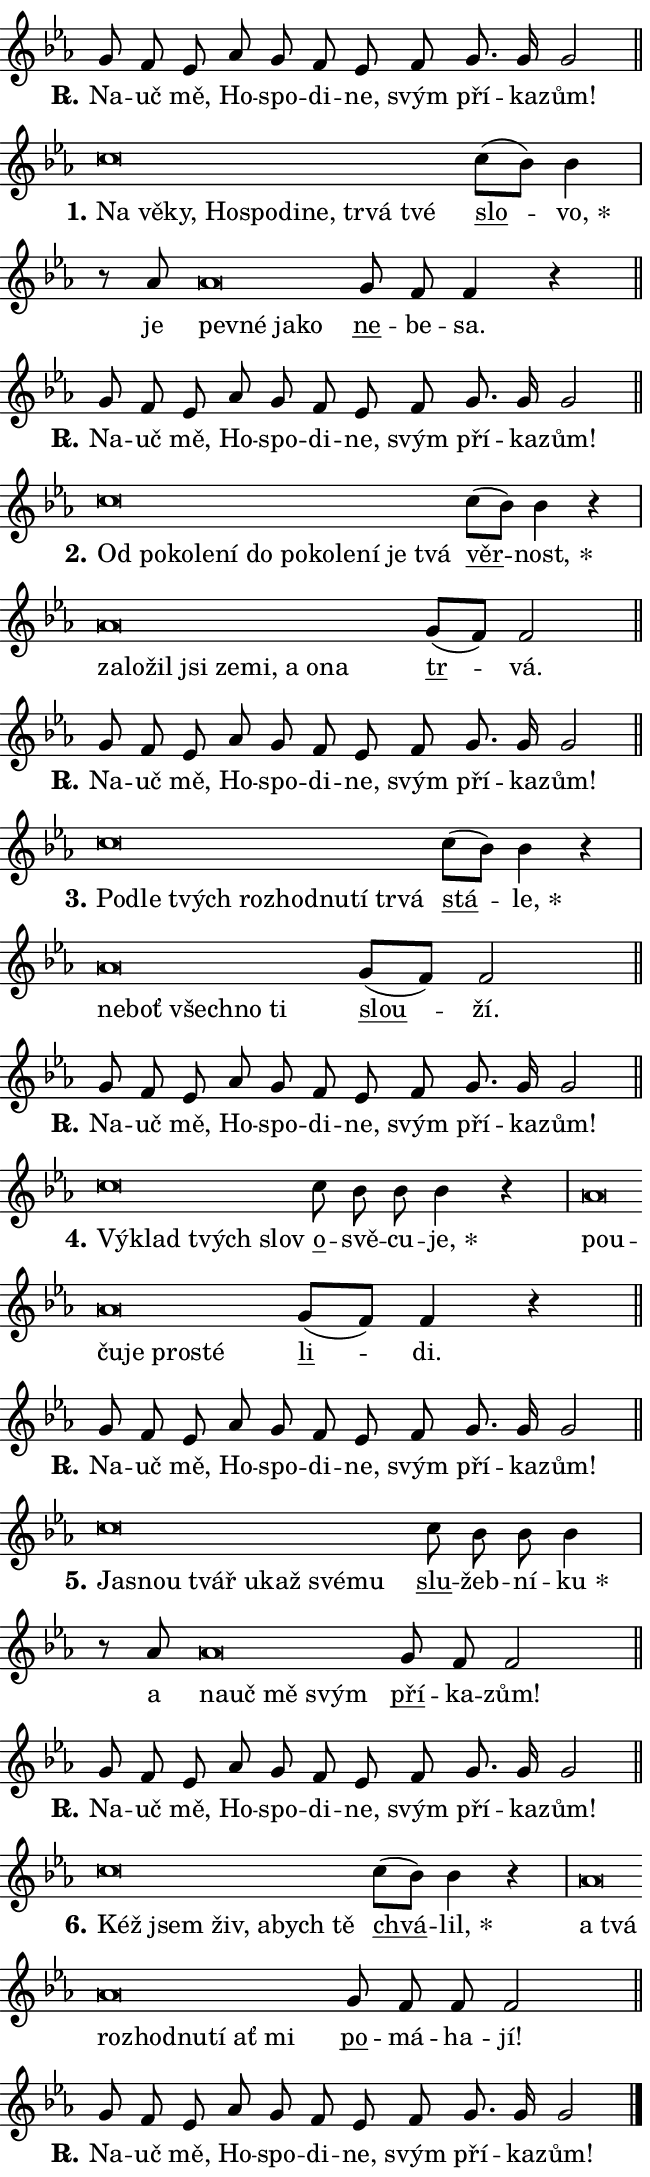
\version "2.24.0"
\header { tagline = "" }
\paper {
  indent = 0\cm
  top-margin = 0\cm
  right-margin = 0.13\cm % to fit lyric hyphens
  bottom-margin = 0\cm
  left-margin = 0\cm
  paper-width = 11\cm
  page-breaking = #ly:one-page-breaking
  system-system-spacing.basic-distance = #11
  score-system-spacing.basic-distance = #11
  ragged-last = ##f
}


%% Author: Thomas Morley
%% https://lists.gnu.org/archive/html/lilypond-user/2020-05/msg00002.html
#(define (line-position grob)
"Returns position of @var[grob} in current system:
   @code{'start}, if at first time-step
   @code{'end}, if at last time-step
   @code{'middle} otherwise
"
  (let* ((col (ly:item-get-column grob))
         (ln (ly:grob-object col 'left-neighbor))
         (rn (ly:grob-object col 'right-neighbor))
         (col-to-check-left (if (ly:grob? ln) ln col))
         (col-to-check-right (if (ly:grob? rn) rn col))
         (break-dir-left
           (and
             (ly:grob-property col-to-check-left 'non-musical #f)
             (ly:item-break-dir col-to-check-left)))
         (break-dir-right
           (and
             (ly:grob-property col-to-check-right 'non-musical #f)
             (ly:item-break-dir col-to-check-right))))
        (cond ((eqv? 1 break-dir-left) 'start)
              ((eqv? -1 break-dir-right) 'end)
              (else 'middle))))

#(define (tranparent-at-line-position vctor)
  (lambda (grob)
  "Relying on @code{line-position} select the relevant enry from @var{vctor}.
Used to determine transparency,"
    (case (line-position grob)
      ((end) (not (vector-ref vctor 0)))
      ((middle) (not (vector-ref vctor 1)))
      ((start) (not (vector-ref vctor 2))))))

noteHeadBreakVisibility =
#(define-music-function (break-visibility)(vector?)
"Makes @code{NoteHead}s transparent relying on @var{break-visibility}"
#{
  \override NoteHead.transparent =
    #(tranparent-at-line-position break-visibility)
#})

#(define delete-ledgers-for-transparent-note-heads
  (lambda (grob)
    "Reads whether a @code{NoteHead} is transparent.
If so this @code{NoteHead} is removed from @code{'note-heads} from
@var{grob}, which is supposed to be @code{LedgerLineSpanner}.
As a result ledgers are not printed for this @code{NoteHead}"
    (let* ((nhds-array (ly:grob-object grob 'note-heads))
           (nhds-list
             (if (ly:grob-array? nhds-array)
                 (ly:grob-array->list nhds-array)
                 '()))
           ;; Relies on the transparent-property being done before
           ;; Staff.LedgerLineSpanner.after-line-breaking is executed.
           ;; This is fragile ...
           (to-keep
             (remove
               (lambda (nhd)
                 (ly:grob-property nhd 'transparent #f))
               nhds-list)))
      ;; TODO find a better method to iterate over grob-arrays, similiar
      ;; to filter/remove etc for lists
      ;; For now rebuilt from scratch
      (set! (ly:grob-object grob 'note-heads)  '())
      (for-each
        (lambda (nhd)
          (ly:pointer-group-interface::add-grob grob 'note-heads nhd))
        to-keep))))

squashNotes = {
  \override NoteHead.X-extent = #'(-0.2 . 0.2)
  \override NoteHead.Y-extent = #'(-0.75 . 0)
  \override NoteHead.stencil =
    #(lambda (grob)
       (let ((pos (ly:grob-property grob 'staff-position)))
         (begin
           (if (< pos -7) (display "ERROR: Lower brevis then expected\n") (display ""))
           (if (<= pos -6) ly:text-interface::print ly:note-head::print))))
}
unSquashNotes = {
  \revert NoteHead.X-extent
  \revert NoteHead.Y-extent
  \revert NoteHead.stencil
}

hideNotes = \noteHeadBreakVisibility #begin-of-line-visible
unHideNotes = \noteHeadBreakVisibility #all-visible

% work-around for resetting accidentals
% https://lilypond.org/doc/v2.23/Documentation/notation/displaying-rhythms#unmetered-music
cadenzaMeasure = {
  \cadenzaOff
  \partial 1024 s1024
  \cadenzaOn
}

#(define-markup-command (accent layout props text) (markup?)
  "Underline accented syllable"
  (interpret-markup layout props
    #{\markup \override #'(offset . 4.3) \underline { #text }#}))

responsum = \markup \concat {
  "R" \hspace #-1.05 \path #0.1 #'((moveto 0 0.07) (lineto 0.9 0.8)) \hspace #0.05 "."
}

spaceSize = #0.6828661417322834 % exact space size for TeX Gyre Schola

\layout {
  \context {
    \Staff
    \remove "Time_signature_engraver"
    \override LedgerLineSpanner.after-line-breaking = #delete-ledgers-for-transparent-note-heads
  }
  \context {
    \Lyrics {
      \override LyricSpace.minimum-distance = \spaceSize
      \override LyricText.font-name = #"TeX Gyre Schola"
      \override LyricText.font-size = 1
      \override StanzaNumber.font-name = #"TeX Gyre Schola Bold"
      \override StanzaNumber.font-size = 1
    }
  }
  \context {
    \Score 
    \override NoteHead.text =
      #(lambda (grob) 
        (let ((pos (ly:grob-property grob 'staff-position)))
          #{\markup {
            \combine
              \halign #-0.55 \raise #(if (= pos -6) 0 0.5) \override #'(thickness . 2) \draw-line #'(3.2 . 0)
              \musicglyph "noteheads.sM1"
          }#}))
  }
}

% magnetic-lyrics.ily
%
%   written by
%     Jean Abou Samra <jean@abou-samra.fr>
%     Werner Lemberg <wl@gnu.org>
%
%   adapted by
%     Jiri Hon <jiri.hon@gmail.com>
%
% Version 2022-Apr-15

% https://www.mail-archive.com/lilypond-user@gnu.org/msg149350.html

#(define (Left_hyphen_pointer_engraver context)
   "Collect syllable-hyphen-syllable occurrences in lyrics and store
them in properties.  This engraver only looks to the left.  For
example, if the lyrics input is @code{foo -- bar}, it does the
following.

@itemize @bullet
@item
Set the @code{text} property of the @code{LyricHyphen} grob between
@q{foo} and @q{bar} to @code{foo}.

@item
Set the @code{left-hyphen} property of the @code{LyricText} grob with
text @q{foo} to the @code{LyricHyphen} grob between @q{foo} and
@q{bar}.
@end itemize

Use this auxiliary engraver in combination with the
@code{lyric-@/text::@/apply-@/magnetic-@/offset!} hook."
   (let ((hyphen #f)
         (text #f))
     (make-engraver
      (acknowledgers
       ((lyric-syllable-interface engraver grob source-engraver)
        (set! text grob)))
      (end-acknowledgers
       ((lyric-hyphen-interface engraver grob source-engraver)
        ;(when (not (grob::has-interface grob 'lyric-space-interface))
          (set! hyphen grob)));)
      ((stop-translation-timestep engraver)
       (when (and text hyphen)
         (ly:grob-set-object! text 'left-hyphen hyphen))
       (set! text #f)
       (set! hyphen #f)))))

#(define (lyric-text::apply-magnetic-offset! grob)
   "If the space between two syllables is less than the value in
property @code{LyricText@/.details@/.squash-threshold}, move the right
syllable to the left so that it gets concatenated with the left
syllable.

Use this function as a hook for
@code{LyricText@/.after-@/line-@/breaking} if the
@code{Left_@/hyphen_@/pointer_@/engraver} is active."
   (let ((hyphen (ly:grob-object grob 'left-hyphen #f)))
     (when hyphen
       (let ((left-text (ly:spanner-bound hyphen LEFT)))
         (when (grob::has-interface left-text 'lyric-syllable-interface)
           (let* ((common (ly:grob-common-refpoint grob left-text X))
                  (this-x-ext (ly:grob-extent grob common X))
                  (left-x-ext
                   (begin
                     ;; Trigger magnetism for left-text.
                     (ly:grob-property left-text 'after-line-breaking)
                     (ly:grob-extent left-text common X)))
                  ;; `delta` is the gap width between two syllables.
                  (delta (- (interval-start this-x-ext)
                            (interval-end left-x-ext)))
                  (details (ly:grob-property grob 'details))
                  (threshold (assoc-get 'squash-threshold details 0.2)))
             (when (< delta threshold)
               (let* (;; We have to manipulate the input text so that
                      ;; ligatures crossing syllable boundaries are not
                      ;; disabled.  For languages based on the Latin
                      ;; script this is essentially a beautification.
                      ;; However, for non-Western scripts it can be a
                      ;; necessity.
                      (lt (ly:grob-property left-text 'text))
                      (rt (ly:grob-property grob 'text))
                      (is-space (grob::has-interface hyphen 'lyric-space-interface))
                      (space (if is-space " " ""))
                      (extra-delta (if is-space spaceSize 0))
                      ;; Append new syllable.
                      (ltrt-space (if (and (string? lt) (string? rt))
                                (string-append lt space rt)
                                (make-concat-markup (list lt space rt))))
                      ;; Right-align `ltrt` to the right side.
                      (ltrt-space-markup (grob-interpret-markup
                               grob
                               (make-translate-markup
                                (cons (interval-length this-x-ext) 0)
                                (make-right-align-markup ltrt-space)))))
                 (begin
                   ;; Don't print `left-text`.
                   (ly:grob-set-property! left-text 'stencil #f)
                   ;; Set text and stencil (which holds all collected
                   ;; syllables so far) and shift it to the left.
                   (ly:grob-set-property! grob 'text ltrt-space)
                   (ly:grob-set-property! grob 'stencil ltrt-space-markup)
                   (ly:grob-translate-axis! grob (- (- delta extra-delta)) X))))))))))


#(define (lyric-hyphen::displace-bounds-first grob)
   ;; Make very sure this callback isn't triggered too early.
   (let ((left (ly:spanner-bound grob LEFT))
         (right (ly:spanner-bound grob RIGHT)))
     (ly:grob-property left 'after-line-breaking)
     (ly:grob-property right 'after-line-breaking)
     (ly:lyric-hyphen::print grob)))

squashThreshold = #0.4

\layout {
  \context {
    \Lyrics
    \consists #Left_hyphen_pointer_engraver
    \override LyricText.after-line-breaking =
      #lyric-text::apply-magnetic-offset!
    \override LyricHyphen.stencil = #lyric-hyphen::displace-bounds-first
    \override LyricText.details.squash-threshold = \squashThreshold
    \override LyricHyphen.minimum-distance = 0
    \override LyricHyphen.minimum-length = \squashThreshold
  }
}

squashText = \override LyricText.details.squash-threshold = 9999
unSquashText = \override LyricText.details.squash-threshold = \squashThreshold

leftText = \override LyricText.self-alignment-X = #LEFT
unLeftText = \revert LyricText.self-alignment-X

starOffset = #(lambda (grob) 
                (let ((x_offset (ly:self-alignment-interface::aligned-on-x-parent grob)))
                  (if (= x_offset 0) 0 (+ x_offset 1.2))))

star = #(define-music-function (syllable)(string?)
"Append star separator at the end of a syllable"
#{
  \once \override LyricText.X-offset = #starOffset
  \lyricmode { \markup {
    #syllable
    \override #'((font-name . "TeX Gyre Schola Bold")) \hspace #0.2 \lower #0.65 \larger "*"
  } }
#})

starAccent = #(define-music-function (syllable)(string?)
"Append star separator at the end of a syllable and make accent"
#{
  \once \override LyricText.X-offset = #starOffset
  \lyricmode { \markup {
    \accent #syllable
    \override #'((font-name . "TeX Gyre Schola Bold")) \hspace #0.2 \lower #0.65 \larger "*"
  } }
#})

breath = #(define-music-function (syllable)(string?)
"Append breathing indicator at the end of a syllable"
#{
  \lyricmode { \markup { #syllable "+" } }
#})

optionalBreath = #(define-music-function (syllable)(string?)
"Append optional breathing indicator at the end of a syllable"
#{
  \lyricmode { \markup { #syllable "(+)" } }
#})


\score {
    <<
        \new Voice = "melody" { \cadenzaOn \key es \major \relative { g'8 f es as g f \bar "" es f g8. g16 g2 \cadenzaMeasure \bar "||" \break } }
        \new Lyrics \lyricsto "melody" { \lyricmode { \set stanza = \responsum
Na -- uč mě, Ho -- spo -- di -- ne, svým pří -- ka -- zům! } }
    >>
    \layout {}
}

\score {
    <<
        \new Voice = "melody" { \cadenzaOn \key es \major \relative { \squashNotes c''\breve*1/16 \hideNotes \breve*1/16 \bar "" \breve*1/16 \bar "" \breve*1/16 \bar "" \breve*1/16 \bar "" \breve*1/16 \bar "" \breve*1/16 \bar "" \breve*1/16 \bar "" \breve*1/16 \breve*1/16 \bar "" \unHideNotes \unSquashNotes \bar "" c8[( bes)] bes4 \cadenzaMeasure \bar "|" r8 as8 \squashNotes as\breve*1/16 \hideNotes \breve*1/16 \bar "" \breve*1/16 \breve*1/16 \bar "" \unHideNotes \unSquashNotes \bar "" g8 f f4 r \cadenzaMeasure \bar "||" \break } }
        \new Lyrics \lyricsto "melody" { \lyricmode { \set stanza = "1."
\leftText Na \squashText vě -- ky, Ho -- spo -- di -- ne, tr -- vá tvé \unLeftText \unSquashText \markup \accent slo -- \star vo, je \leftText pev -- \squashText né ja -- ko \unLeftText \unSquashText \markup \accent ne -- be -- sa. } }
    >>
    \layout {}
}

\score {
    <<
        \new Voice = "melody" { \cadenzaOn \key es \major \relative { g'8 f es as g f \bar "" es f g8. g16 g2 \cadenzaMeasure \bar "||" \break } }
        \new Lyrics \lyricsto "melody" { \lyricmode { \set stanza = \responsum
Na -- uč mě, Ho -- spo -- di -- ne, svým pří -- ka -- zům! } }
    >>
    \layout {}
}

\score {
    <<
        \new Voice = "melody" { \cadenzaOn \key es \major \relative { \squashNotes c''\breve*1/16 \hideNotes \breve*1/16 \bar "" \breve*1/16 \bar "" \breve*1/16 \bar "" \breve*1/16 \bar "" \breve*1/16 \bar "" \breve*1/16 \bar "" \breve*1/16 \bar "" \breve*1/16 \bar "" \breve*1/16 \bar "" \breve*1/16 \breve*1/16 \bar "" \unHideNotes \unSquashNotes \bar "" c8[( bes)] bes4 r \cadenzaMeasure \bar "|" \squashNotes as\breve*1/16 \hideNotes \breve*1/16 \bar "" \breve*1/16 \bar "" \breve*1/16 \bar "" \breve*1/16 \bar "" \breve*1/16 \bar "" \breve*1/16 \bar "" \breve*1/16 \breve*1/16 \bar "" \unHideNotes \unSquashNotes \bar "" g8[( f)] f2 \cadenzaMeasure \bar "||" \break } }
        \new Lyrics \lyricsto "melody" { \lyricmode { \set stanza = "2."
\leftText Od \squashText po -- ko -- le -- ní do po -- ko -- le -- ní je tvá \unLeftText \unSquashText \markup \accent věr -- \star nost, \leftText za -- \squashText lo -- žil jsi ze -- mi, a o -- na \unLeftText \unSquashText \markup \accent tr -- vá. } }
    >>
    \layout {}
}

\score {
    <<
        \new Voice = "melody" { \cadenzaOn \key es \major \relative { g'8 f es as g f \bar "" es f g8. g16 g2 \cadenzaMeasure \bar "||" \break } }
        \new Lyrics \lyricsto "melody" { \lyricmode { \set stanza = \responsum
Na -- uč mě, Ho -- spo -- di -- ne, svým pří -- ka -- zům! } }
    >>
    \layout {}
}

\score {
    <<
        \new Voice = "melody" { \cadenzaOn \key es \major \relative { \squashNotes c''\breve*1/16 \hideNotes \breve*1/16 \bar "" \breve*1/16 \bar "" \breve*1/16 \bar "" \breve*1/16 \bar "" \breve*1/16 \bar "" \breve*1/16 \bar "" \breve*1/16 \breve*1/16 \bar "" \unHideNotes \unSquashNotes \bar "" c8[( bes)] bes4 r \cadenzaMeasure \bar "|" \squashNotes as\breve*1/16 \hideNotes \breve*1/16 \bar "" \breve*1/16 \bar "" \breve*1/16 \breve*1/16 \bar "" \unHideNotes \unSquashNotes \bar "" g8[( f)] f2 \cadenzaMeasure \bar "||" \break } }
        \new Lyrics \lyricsto "melody" { \lyricmode { \set stanza = "3."
\leftText Po -- \squashText dle tvých roz -- hod -- nu -- tí tr -- vá \unLeftText \unSquashText \markup \accent stá -- \star le, \leftText ne -- \squashText boť všech -- no ti \unLeftText \unSquashText \markup \accent slou -- ží. } }
    >>
    \layout {}
}

\score {
    <<
        \new Voice = "melody" { \cadenzaOn \key es \major \relative { g'8 f es as g f \bar "" es f g8. g16 g2 \cadenzaMeasure \bar "||" \break } }
        \new Lyrics \lyricsto "melody" { \lyricmode { \set stanza = \responsum
Na -- uč mě, Ho -- spo -- di -- ne, svým pří -- ka -- zům! } }
    >>
    \layout {}
}

\score {
    <<
        \new Voice = "melody" { \cadenzaOn \key es \major \relative { \squashNotes c''\breve*1/16 \hideNotes \breve*1/16 \bar "" \breve*1/16 \breve*1/16 \bar "" \unHideNotes \unSquashNotes \bar "" c8 bes bes bes4 r \cadenzaMeasure \bar "|" \squashNotes as\breve*1/16 \hideNotes \breve*1/16 \bar "" \breve*1/16 \bar "" \breve*1/16 \bar "" \breve*1/16 \breve*1/16 \bar "" \unHideNotes \unSquashNotes \bar "" g8[( f)] f4 r \cadenzaMeasure \bar "||" \break } }
        \new Lyrics \lyricsto "melody" { \lyricmode { \set stanza = "4."
\leftText Vý -- \squashText klad tvých slov \unLeftText \unSquashText \markup \accent o -- svě -- cu -- \star je, \leftText po -- \squashText u -- ču -- je pro -- sté \unLeftText \unSquashText \markup \accent li -- di. } }
    >>
    \layout {}
}

\score {
    <<
        \new Voice = "melody" { \cadenzaOn \key es \major \relative { g'8 f es as g f \bar "" es f g8. g16 g2 \cadenzaMeasure \bar "||" \break } }
        \new Lyrics \lyricsto "melody" { \lyricmode { \set stanza = \responsum
Na -- uč mě, Ho -- spo -- di -- ne, svým pří -- ka -- zům! } }
    >>
    \layout {}
}

\score {
    <<
        \new Voice = "melody" { \cadenzaOn \key es \major \relative { \squashNotes c''\breve*1/16 \hideNotes \breve*1/16 \bar "" \breve*1/16 \bar "" \breve*1/16 \bar "" \breve*1/16 \bar "" \breve*1/16 \breve*1/16 \bar "" \unHideNotes \unSquashNotes \bar "" c8 bes bes bes4 \cadenzaMeasure \bar "|" r8 as8 \squashNotes as\breve*1/16 \hideNotes \breve*1/16 \bar "" \breve*1/16 \breve*1/16 \bar "" \unHideNotes \unSquashNotes \bar "" g8 f f2 \cadenzaMeasure \bar "||" \break } }
        \new Lyrics \lyricsto "melody" { \lyricmode { \set stanza = "5."
\leftText Ja -- \squashText snou tvář u -- kaž své -- mu \unLeftText \unSquashText \markup \accent slu -- žeb -- ní -- \star ku a \leftText na -- \squashText uč mě svým \unLeftText \unSquashText \markup \accent pří -- ka -- zům! } }
    >>
    \layout {}
}

\score {
    <<
        \new Voice = "melody" { \cadenzaOn \key es \major \relative { g'8 f es as g f \bar "" es f g8. g16 g2 \cadenzaMeasure \bar "||" \break } }
        \new Lyrics \lyricsto "melody" { \lyricmode { \set stanza = \responsum
Na -- uč mě, Ho -- spo -- di -- ne, svým pří -- ka -- zům! } }
    >>
    \layout {}
}

\score {
    <<
        \new Voice = "melody" { \cadenzaOn \key es \major \relative { \squashNotes c''\breve*1/16 \hideNotes \breve*1/16 \bar "" \breve*1/16 \bar "" \breve*1/16 \bar "" \breve*1/16 \breve*1/16 \bar "" \unHideNotes \unSquashNotes \bar "" c8[( bes)] bes4 r \cadenzaMeasure \bar "|" \squashNotes as\breve*1/16 \hideNotes \breve*1/16 \bar "" \breve*1/16 \bar "" \breve*1/16 \bar "" \breve*1/16 \bar "" \breve*1/16 \bar "" \breve*1/16 \breve*1/16 \bar "" \unHideNotes \unSquashNotes \bar "" g8 f f f2 \cadenzaMeasure \bar "||" \break } }
        \new Lyrics \lyricsto "melody" { \lyricmode { \set stanza = "6."
\leftText Kéž \squashText jsem živ, a -- bych tě \unLeftText \unSquashText \markup \accent chvá -- \star lil, \leftText a \squashText tvá roz -- hod -- nu -- tí ať mi \unLeftText \unSquashText \markup \accent po -- má -- ha -- jí! } }
    >>
    \layout {}
}

\score {
    <<
        \new Voice = "melody" { \cadenzaOn \key es \major \relative { g'8 f es as g f \bar "" es f g8. g16 g2 \cadenzaMeasure \bar "||" \break } \bar "|." }
        \new Lyrics \lyricsto "melody" { \lyricmode { \set stanza = \responsum
Na -- uč mě, Ho -- spo -- di -- ne, svým pří -- ka -- zům! } }
    >>
    \layout {}
}
